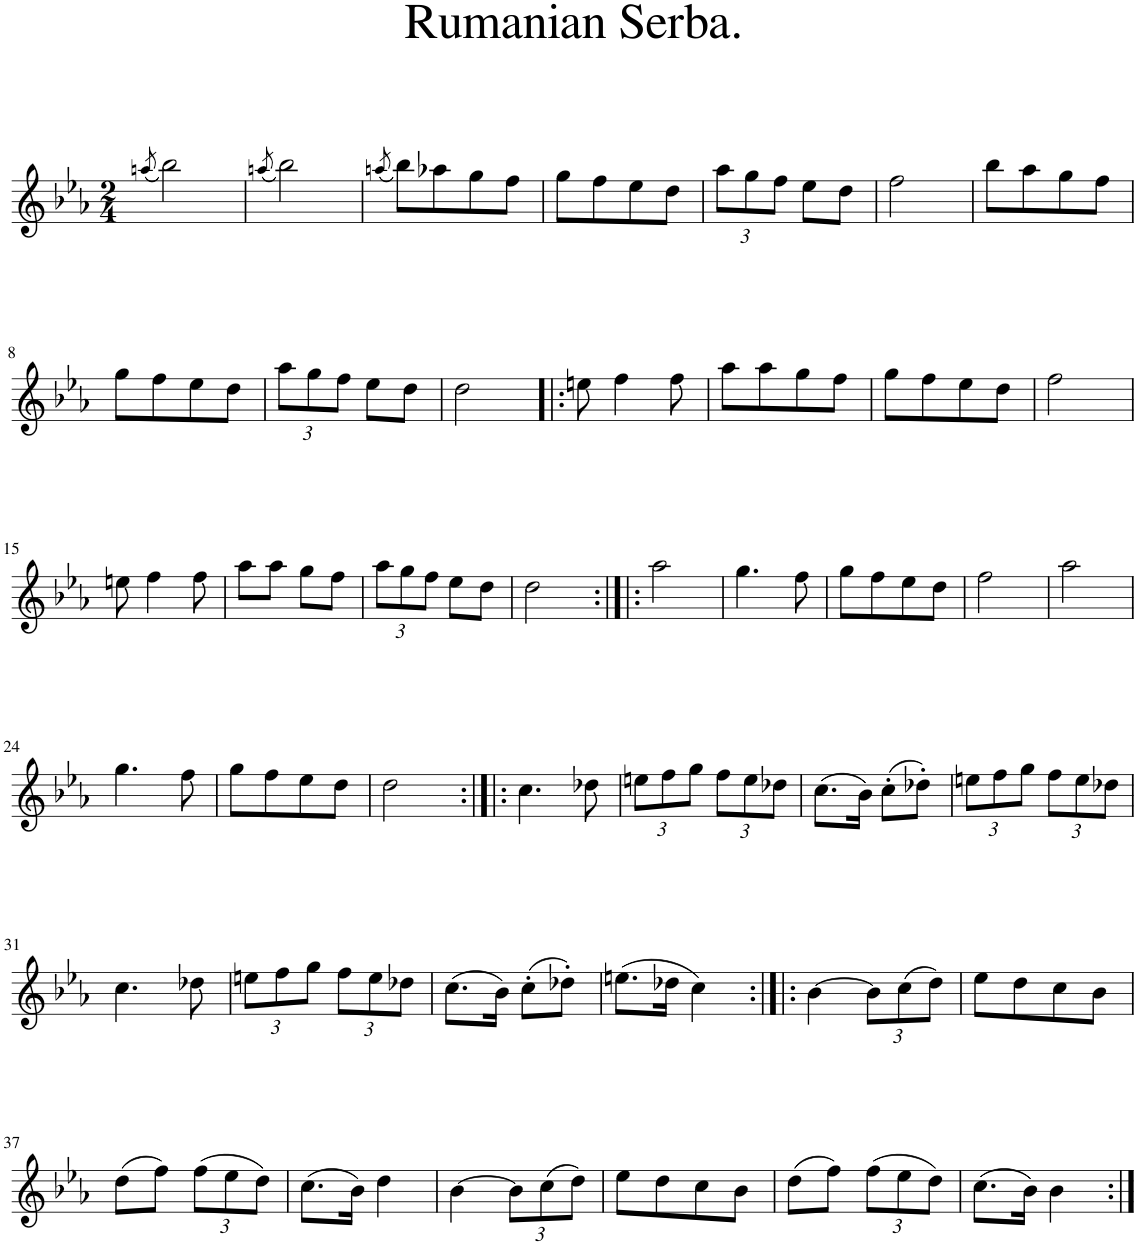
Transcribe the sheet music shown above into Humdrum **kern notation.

**kern
*part1
*staff1
*I"Piano
*I'Pno.
*clefG2
*k[b-e-a-]
*B-:mix
*M2/4
=1
(8qaan/
2bb-\)
=2
(8qaan/
2bb-\)
=3
(8qaan/
8bb-\L)
8aa-X\
8gg\
8ff\J
=4
8gg\L
8ff\
8ee-\
8dd\J
=5
*Xbrackettup
12aa-\L
12gg\
12ff\J
8ee-\L
8dd\J
=6
2ff\
=7
8bb-\L
8aa-\
8gg\
8ff\J
!!LO:LB:g=z
=8
8gg\L
8ff\
8ee-\
8dd\J
=9
12aa-\L
12gg\
12ff\J
8ee-\L
8dd\J
=10
2dd\
=11!|:
8een\
4ff\
8ff\
=12
8aa-\L
8aa-\
8gg\
8ff\J
=13
8gg\L
8ff\
8ee-\
8dd\J
=14
2ff\
!!LO:LB:g=z
=15
8een\
4ff\
8ff\
=16
8aa-\L
8aa-\J
8gg\L
8ff\J
=17
12aa-\L
12gg\
12ff\J
8ee-\L
8dd\J
=18
2dd\
=19:|!|:
2aa-\
=20
4.gg\
8ff\
=21
8gg\L
8ff\
8ee-\
8dd\J
=22
2ff\
=23
2aa-\
!!LO:LB:g=z
=24
4.gg\
8ff\
=25
8gg\L
8ff\
8ee-\
8dd\J
=26
2dd\
=27:|!|:
4.cc\
8dd-X\
=28
12een\L
12ff\
12gg\J
12ff\L
12ee\
12dd-X\J
=29
(8.cc\L
16b-\Jk)
(8cc'\L
8dd-X'\J)
=30
12een\L
12ff\
12gg\J
12ff\L
12ee\
12dd-X\J
!!LO:LB:g=z
=31
4.cc\
8dd-X\
=32
12een\L
12ff\
12gg\J
12ff\L
12ee\
12dd-X\J
=33
(8.cc\L
16b-\Jk)
(8cc'\L
8dd-X'\J)
=34
(8.een\L
16dd-X\Jk
4cc\)
=35:|!|:
[4b-\
12b-\L]
(12cc\
12dd\J)
=36
8ee-\L
8dd\
8cc\
8b-\J
!!LO:LB:g=z
=37
(8dd\L
8ff\J)
(12ff\L
12ee-\
12dd\J)
=38
(8.cc\L
16b-\Jk)
4dd\
=39
[4b-\
12b-\L]
(12cc\
12dd\J)
=40
8ee-\L
8dd\
8cc\
8b-\J
=41
(8dd\L
8ff\J)
(12ff\L
12ee-\
12dd\J)
=42
(8.cc\L
16b-\Jk)
4b-\
=:|!
*-
